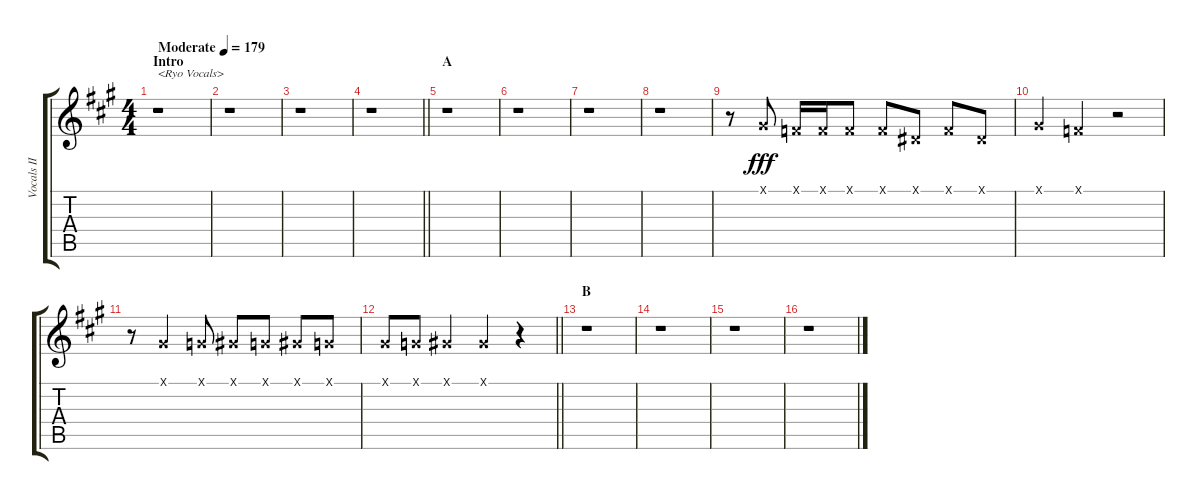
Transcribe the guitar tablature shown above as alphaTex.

\track ("Vocals II" "Vocals II") {instrument voiceoohs}
\staff {score tabs}
\tuning (Eb4 Bb3 Gb3 Db3 Ab2 Eb2) {hide}
\ts (4 4)
\section ("" "Intro")
\tempo (179 "Moderate")
\clef g2
\ks a
r.1{txt "<Ryo Vocals>" dy fff instrument voiceoohs} |
r.1 |
r.1 |
\barLineRight lightlight
r.1 |
\section ("" "A")
r.1 |
r.1 |
r.1 |
r.1 |
r.8 5.1{x}.8 2.1{x}.16 2.1{x}.16 2.1{x}.8 2.1{x}.8 0.1{x}.8 2.1{x}.8 0.1{x}.8 |
5.1{x}.4 2.1{x}.4 r.2 |
r.8 5.1{x}.4 4.1{x}.8 5.1{x}.8 4.1{x}.8 5.1{x}.8 4.1{x}.8 |
\barLineRight lightlight
5.1{x}.8 4.1{x}.8 5.1{x}.4 5.1{x}.4 r.4 |
\section ("" "B")
r.1 |
r.1 |
r.1 |
r.1
